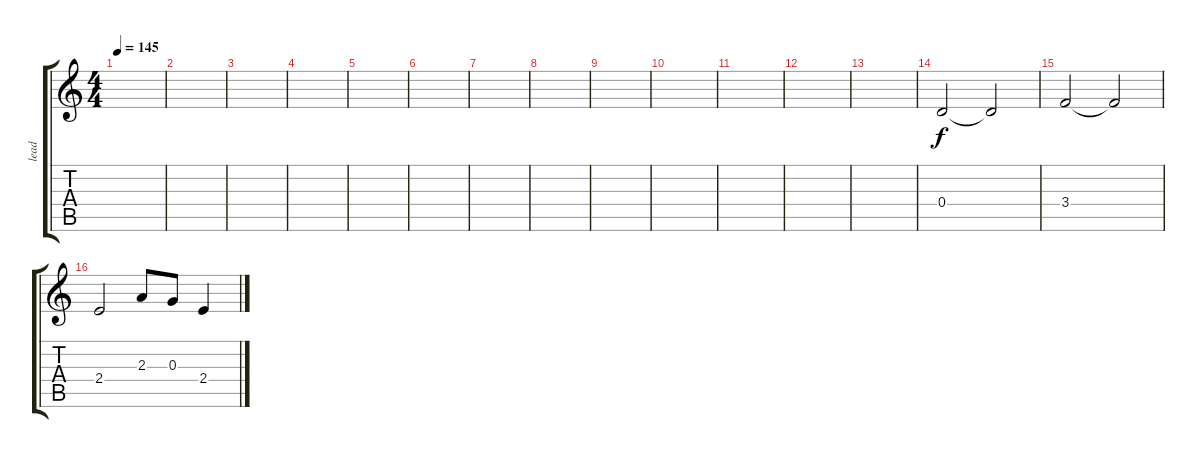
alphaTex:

\track ("lead" "lead") {instrument distortionguitar}
\staff {score tabs}
\tuning (E4 B3 G3 D3 A2 E2) {hide}
\ts (4 4)
\tempo 145
\clef g2
\ks c
|
|
|
|
|
|
|
|
|
|
|
|
|
0.4.2 0.4{t}.2 |
3.4.2 3.4{t}.2 |
2.4.2 2.3.8 0.3.8 2.4.4
